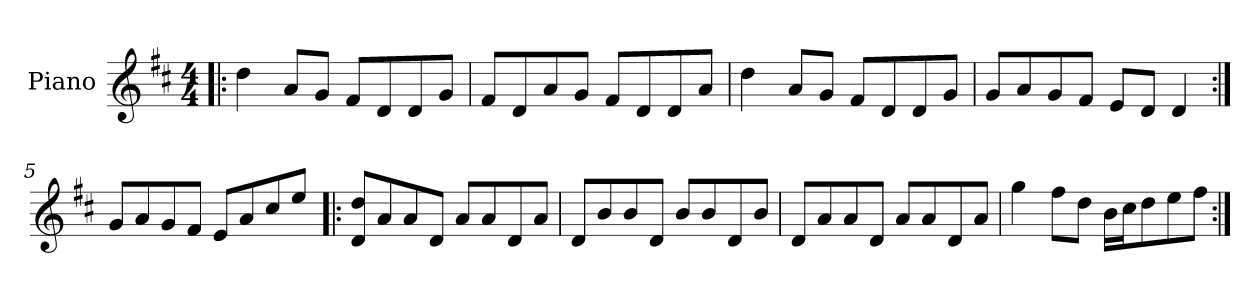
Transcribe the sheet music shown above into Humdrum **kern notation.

**kern
*part1
*staff1
*I"Piano
*I'Pno
*clefG2
*k[f#c#]
*D:
*M4/4
=1!|:
4dd\
8a/L
8g/J
8f#/L
8d/
8d/
8g/J
=2
8f#/L
8d/
8a/
8g/J
8f#/L
8d/
8d/
8a/J
=3
4dd\
8a/L
8g/J
8f#/L
8d/
8d/
8g/J
=4
8g/L
8a/
8g/
8f#/J
8e/L
8d/J
4d/
=5:|!
8g/L
8a/
8g/
8f#/J
8e/L
8a/
8cc#/
8ee/J
=6!|:
8d/ 8dd/L
8a/
8a/
8d/J
8a/L
8a/
8d/
8a/J
=7
8d/L
8b/
8b/
8d/J
8b/L
8b/
8d/
8b/J
=8
8d/L
8a/
8a/
8d/J
8a/L
8a/
8d/
8a/J
=9
4gg\
8ff#\L
8dd\J
16b\LL
16cc#\J
8dd\
8ee\
8ff#\J
=:|!
*-
